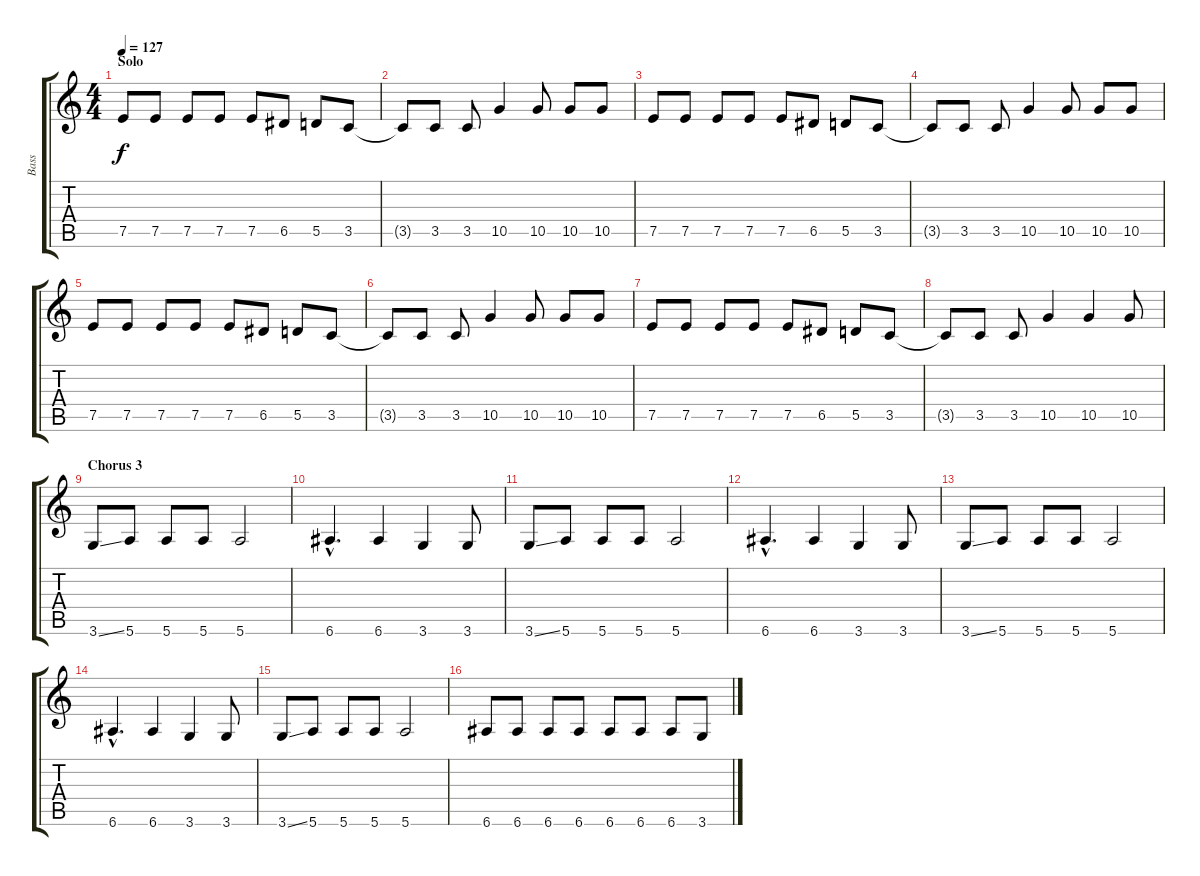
\track ("Bass" "Bass") {instrument electricbassfinger}
\staff {score tabs}
\tuning (E4 B3 G3 D3 A2 E2) {hide}
\ts (4 4)
\section ("" "Solo")
\tempo 127
\clef g2
\ks c
7.5.8{dy f} 7.5.8 7.5.8 7.5.8 7.5.8 6.5.8 5.5.8 3.5.8 |
3.5{t}.8 3.5.8 3.5.8 10.5.4 10.5.8 10.5.8 10.5.8 |
7.5.8 7.5.8 7.5.8 7.5.8 7.5.8 6.5.8 5.5.8 3.5.8 |
3.5{t}.8 3.5.8 3.5.8 10.5.4 10.5.8 10.5.8 10.5.8 |
7.5.8 7.5.8 7.5.8 7.5.8 7.5.8 6.5.8 5.5.8 3.5.8 |
3.5{t}.8 3.5.8 3.5.8 10.5.4 10.5.8 10.5.8 10.5.8 |
7.5.8 7.5.8 7.5.8 7.5.8 7.5.8 6.5.8 5.5.8 3.5.8 |
3.5{t}.8 3.5.8 3.5.8 10.5.4 10.5.4 10.5.8 |
\section ("" "Chorus 3")
3.6{ss}.8 5.6.8 5.6.8 5.6.8 5.6.2 |
6.6{hac}.4{d} 6.6.4 3.6.4 3.6.8 |
3.6{ss}.8 5.6.8 5.6.8 5.6.8 5.6.2 |
6.6{hac}.4{d} 6.6.4 3.6.4 3.6.8 |
3.6{ss}.8 5.6.8 5.6.8 5.6.8 5.6.2 |
6.6{hac}.4{d} 6.6.4 3.6.4 3.6.8 |
3.6{ss}.8 5.6.8 5.6.8 5.6.8 5.6.2 |
6.6.8 6.6.8 6.6.8 6.6.8 6.6.8 6.6.8 6.6.8 3.6.8
